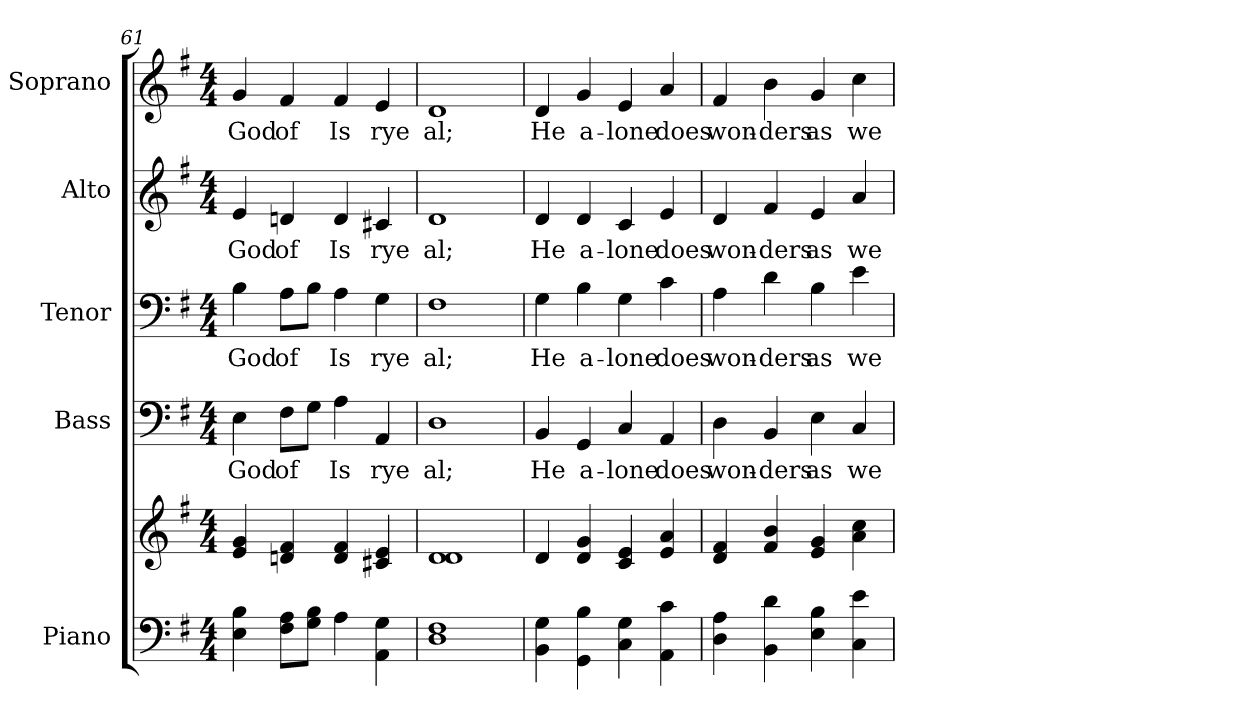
**kern	**kern	**kern	**text	**kern	**text	**kern	**text	**kern	**text
*part5	*part5	*part4	*part4	*part3	*part3	*part2	*part2	*part1	*part1
*staff6	*staff5	*staff4	*staff4	*staff3	*staff3	*staff2	*staff2	*staff1	*staff1
*I"Piano	*	*I"Bass	*	*I"Tenor	*	*I"Alto	*	*I"Soprano	*
*I'Pno.	*	*I'B.	*	*I'T.	*	*I'A.	*	*I'S.	*
!!LO:PB:g=z
*clefF4	*clefG2	*clefF4	*	*clefF4	*	*clefG2	*	*clefG2	*
*k[f#]	*k[f#]	*k[f#]	*	*k[f#]	*	*k[f#]	*	*k[f#]	*
*G:	*G:	*G:	*	*G:	*	*G:	*	*G:	*
*M4/4	*M4/4	*M4/4	*	*M4/4	*	*M4/4	*	*M4/4	*
=61	=61	=61	=61	=61	=61	=61	=61	=61	=61
!	!	!	!LO:LY:b:color=#000000	!	!	!	!	!	!
!	!	!	!	!	!LO:LY:b:color=#000000	!	!	!	!
!	!	!	!	!	!	!	!LO:LY:b:color=#000000	!	!
!	!	!	!	!	!	!	!	!	!LO:LY:b:color=#000000
4Ei\ 4Bi	4ei/ 4gi	4Ei\	God	4Bi\	God	4ei/	God	4gi/	God
!	!	!	!LO:LY:b:color=#000000	!	!	!	!	!	!
!	!	!	!	!	!LO:LY:b:color=#000000	!	!	!	!
!	!	!	!	!	!	!	!LO:LY:b:color=#000000	!	!
!	!	!	!	!	!	!	!	!	!LO:LY:b:color=#000000
8F#i\ 8AiL	4dni/ 4f#i	8F#i\L	of	8Ai\L	of	4dni/	of	4f#i/	of
8Gi\ 8BiJ	.	8Gi\J	.	8Bi\J	.	.	.	.	.
!	!	!	!LO:LY:b:color=#000000	!	!	!	!	!	!
!	!	!	!	!	!LO:LY:b:color=#000000	!	!	!	!
!	!	!	!	!	!	!	!LO:LY:b:color=#000000	!	!
!	!	!	!	!	!	!	!	!	!LO:LY:b:color=#000000
4Ai\	4di/ 4f#i	4Ai\	Is	4Ai\	Is	4di/	Is	4f#i/	Is
!	!	!	!LO:LY:b:color=#000000	!	!	!	!	!	!
!	!	!	!	!	!LO:LY:b:color=#000000	!	!	!	!
!	!	!	!	!	!	!	!LO:LY:b:color=#000000	!	!
!	!	!	!	!	!	!	!	!	!LO:LY:b:color=#000000
4AAi\ 4Gi	4c#Xi/ 4ei	4AAi/	rye	4Gi\	rye	4c#Xi/	rye	4ei/	rye
=62	=62	=62	=62	=62	=62	=62	=62	=62	=62
!	!	!	!LO:LY:b:color=#000000	!	!	!	!	!	!
!	!	!	!	!	!LO:LY:b:color=#000000	!	!	!	!
!	!	!	!	!	!	!	!LO:LY:b:color=#000000	!	!
!	!	!	!	!	!	!	!	!	!LO:LY:b:color=#000000
1Di 1F#i	1di 1di	1Di	al;	1F#i	al;	1di	al;	1di	al;
=63	=63	=63	=63	=63	=63	=63	=63	=63	=63
!	!	!	!LO:LY:b:color=#000000	!	!	!	!	!	!
!	!	!	!	!	!LO:LY:b:color=#000000	!	!	!	!
!	!	!	!	!	!	!	!LO:LY:b:color=#000000	!	!
!	!	!	!	!	!	!	!	!	!LO:LY:b:color=#000000
4BBi\ 4Gi	4di/	4BBi/	He	4Gi\	He	4di/	He	4di/	He
!	!	!	!LO:LY:b:color=#000000	!	!	!	!	!	!
!	!	!	!	!	!LO:LY:b:color=#000000	!	!	!	!
!	!	!	!	!	!	!	!LO:LY:b:color=#000000	!	!
!	!	!	!	!	!	!	!	!	!LO:LY:b:color=#000000
4GGi\ 4Bi	4di/ 4gi	4GGi/	a-	4Bi\	a-	4di/	a-	4gi/	a-
!	!	!	!LO:LY:b:color=#000000	!	!	!	!	!	!
!	!	!	!	!	!LO:LY:b:color=#000000	!	!	!	!
!	!	!	!	!	!	!	!LO:LY:b:color=#000000	!	!
!	!	!	!	!	!	!	!	!	!LO:LY:b:color=#000000
4Ci\ 4Gi	4ci/ 4ei	4Ci/	-lone	4Gi\	-lone	4ci/	-lone	4ei/	-lone
!	!	!	!LO:LY:b:color=#000000	!	!	!	!	!	!
!	!	!	!	!	!LO:LY:b:color=#000000	!	!	!	!
!	!	!	!	!	!	!	!LO:LY:b:color=#000000	!	!
!	!	!	!	!	!	!	!	!	!LO:LY:b:color=#000000
4AAi\ 4ci	4ei/ 4ai	4AAi/	does	4ci\	does	4ei/	does	4ai/	does
=64	=64	=64	=64	=64	=64	=64	=64	=64	=64
!	!	!	!LO:LY:b:color=#000000	!	!	!	!	!	!
!	!	!	!	!	!LO:LY:b:color=#000000	!	!	!	!
!	!	!	!	!	!	!	!LO:LY:b:color=#000000	!	!
!	!	!	!	!	!	!	!	!	!LO:LY:b:color=#000000
4Di\ 4Ai	4di/ 4f#i	4Di\	won-	4Ai\	won-	4di/	won-	4f#i/	won-
!	!	!	!LO:LY:b:color=#000000	!	!	!	!	!	!
!	!	!	!	!	!LO:LY:b:color=#000000	!	!	!	!
!	!	!	!	!	!	!	!LO:LY:b:color=#000000	!	!
!	!	!	!	!	!	!	!	!	!LO:LY:b:color=#000000
4BBi\ 4di	4f#i/ 4bi	4BBi/	-ders	4di\	-ders	4f#i/	-ders	4bi\	-ders
!	!	!	!LO:LY:b:color=#000000	!	!	!	!	!	!
!	!	!	!	!	!LO:LY:b:color=#000000	!	!	!	!
!	!	!	!	!	!	!	!LO:LY:b:color=#000000	!	!
!	!	!	!	!	!	!	!	!	!LO:LY:b:color=#000000
4Ei\ 4Bi	4ei/ 4gi	4Ei\	as	4Bi\	as	4ei/	as	4gi/	as
!	!	!	!LO:LY:b:color=#000000	!	!	!	!	!	!
!	!	!	!	!	!LO:LY:b:color=#000000	!	!	!	!
!	!	!	!	!	!	!	!LO:LY:b:color=#000000	!	!
!	!	!	!	!	!	!	!	!	!LO:LY:b:color=#000000
4Ci\ 4ei	4ai\ 4cci	4Ci/	we	4ei\	we	4ai/	we	4cci\	we
=	=	=	=	=	=	=	=	=	=
*-	*-	*-	*-	*-	*-	*-	*-	*-	*-
